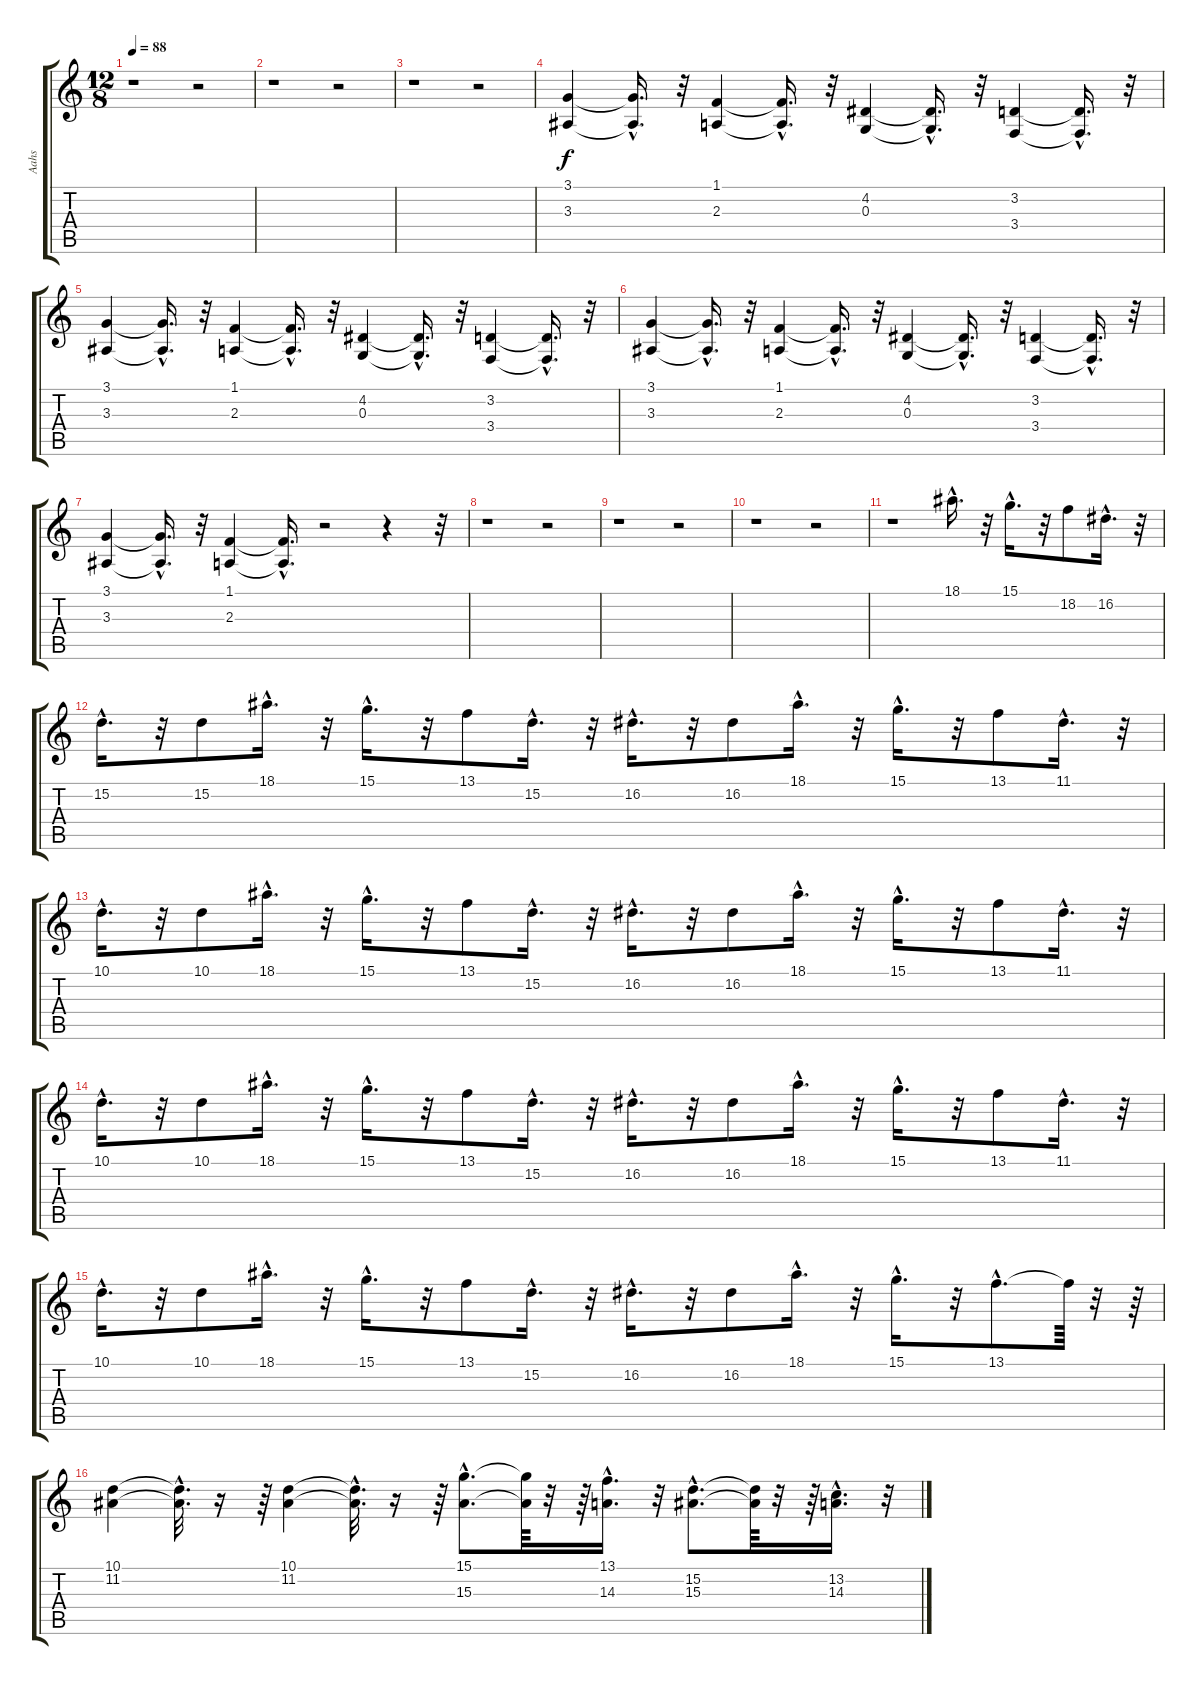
\track ("Aahs" "Aahs") {instrument choiraahs}
\staff {score tabs}
\tuning (E4 B3 G3 D3 A2 E2) {hide}
\ts (12 8)
\tempo 88
\clef g2
\ks c
r.1{dy f} r.2 |
r.1 r.2 |
r.1 r.2 |
(3.1 3.3).4 (3.1{hac t} 3.3{hac t}).16{d} r.32 (1.1 2.3).4 (1.1{hac t} 2.3{hac t}).16{d} r.32 (4.2 0.3).4 (4.2{hac t} 0.3{hac t}).16{d} r.32 (3.2 3.4).4 (3.2{hac t} 3.4{hac t}).16{d} r.32 |
(3.1 3.3).4 (3.1{hac t} 3.3{hac t}).16{d} r.32 (1.1 2.3).4 (1.1{hac t} 2.3{hac t}).16{d} r.32 (4.2 0.3).4 (4.2{hac t} 0.3{hac t}).16{d} r.32 (3.2 3.4).4 (3.2{hac t} 3.4{hac t}).16{d} r.32 |
(3.1 3.3).4 (3.1{hac t} 3.3{hac t}).16{d} r.32 (1.1 2.3).4 (1.1{hac t} 2.3{hac t}).16{d} r.32 (4.2 0.3).4 (4.2{hac t} 0.3{hac t}).16{d} r.32 (3.2 3.4).4 (3.2{hac t} 3.4{hac t}).16{d} r.32 |
(3.1 3.3).4 (3.1{hac t} 3.3{hac t}).16{d} r.32 (1.1 2.3).4 (1.1{hac t} 2.3{hac t}).16{d} r.2 r.4 r.32 |
r.1 r.2 |
r.1 r.2 |
r.1 r.2 |
r.1 18.1{hac}.16{d} r.32 15.1{hac}.16{d} r.32 18.2.8 16.2{hac}.16{d} r.32 |
15.2{hac}.16{d} r.32 15.2.8 18.1{hac}.16{d} r.32 15.1{hac}.16{d} r.32 13.1.8 15.2{hac}.16{d} r.32 16.2{hac}.16{d} r.32 16.2.8 18.1{hac}.16{d} r.32 15.1{hac}.16{d} r.32 13.1.8 11.1{hac}.16{d} r.32 |
10.1{hac}.16{d} r.32 10.1.8 18.1{hac}.16{d} r.32 15.1{hac}.16{d} r.32 13.1.8 15.2{hac}.16{d} r.32 16.2{hac}.16{d} r.32 16.2.8 18.1{hac}.16{d} r.32 15.1{hac}.16{d} r.32 13.1.8 11.1{hac}.16{d} r.32 |
10.1{hac}.16{d} r.32 10.1.8 18.1{hac}.16{d} r.32 15.1{hac}.16{d} r.32 13.1.8 15.2{hac}.16{d} r.32 16.2{hac}.16{d} r.32 16.2.8 18.1{hac}.16{d} r.32 15.1{hac}.16{d} r.32 13.1.8 11.1{hac}.16{d} r.32 |
10.1{hac}.16{d} r.32 10.1.8 18.1{hac}.16{d} r.32 15.1{hac}.16{d} r.32 13.1.8 15.2{hac}.16{d} r.32 16.2{hac}.16{d} r.32 16.2.8 18.1{hac}.16{d} r.32 15.1{hac}.16{d} r.32 13.1{hac}.8{d} 13.1{t}.64 r.32 r.64 |
(10.1 11.2).4 (10.1{hac t} 11.2{hac t}).32{d} r.16 r.64 (10.1 11.2).4 (10.1{hac t} 11.2{hac t}).32{d} r.16 r.64 (15.1{hac} 15.3{hac}).8{d} (15.1{t} 15.3{t}).64 r.32 r.64 (13.1{hac} 14.3{hac}).16{d} r.32 (15.2{hac} 15.3{hac}).8{d} (15.2{t} 15.3{t}).64 r.32 r.64 (13.2{hac} 14.3{hac}).16{d} r.32
